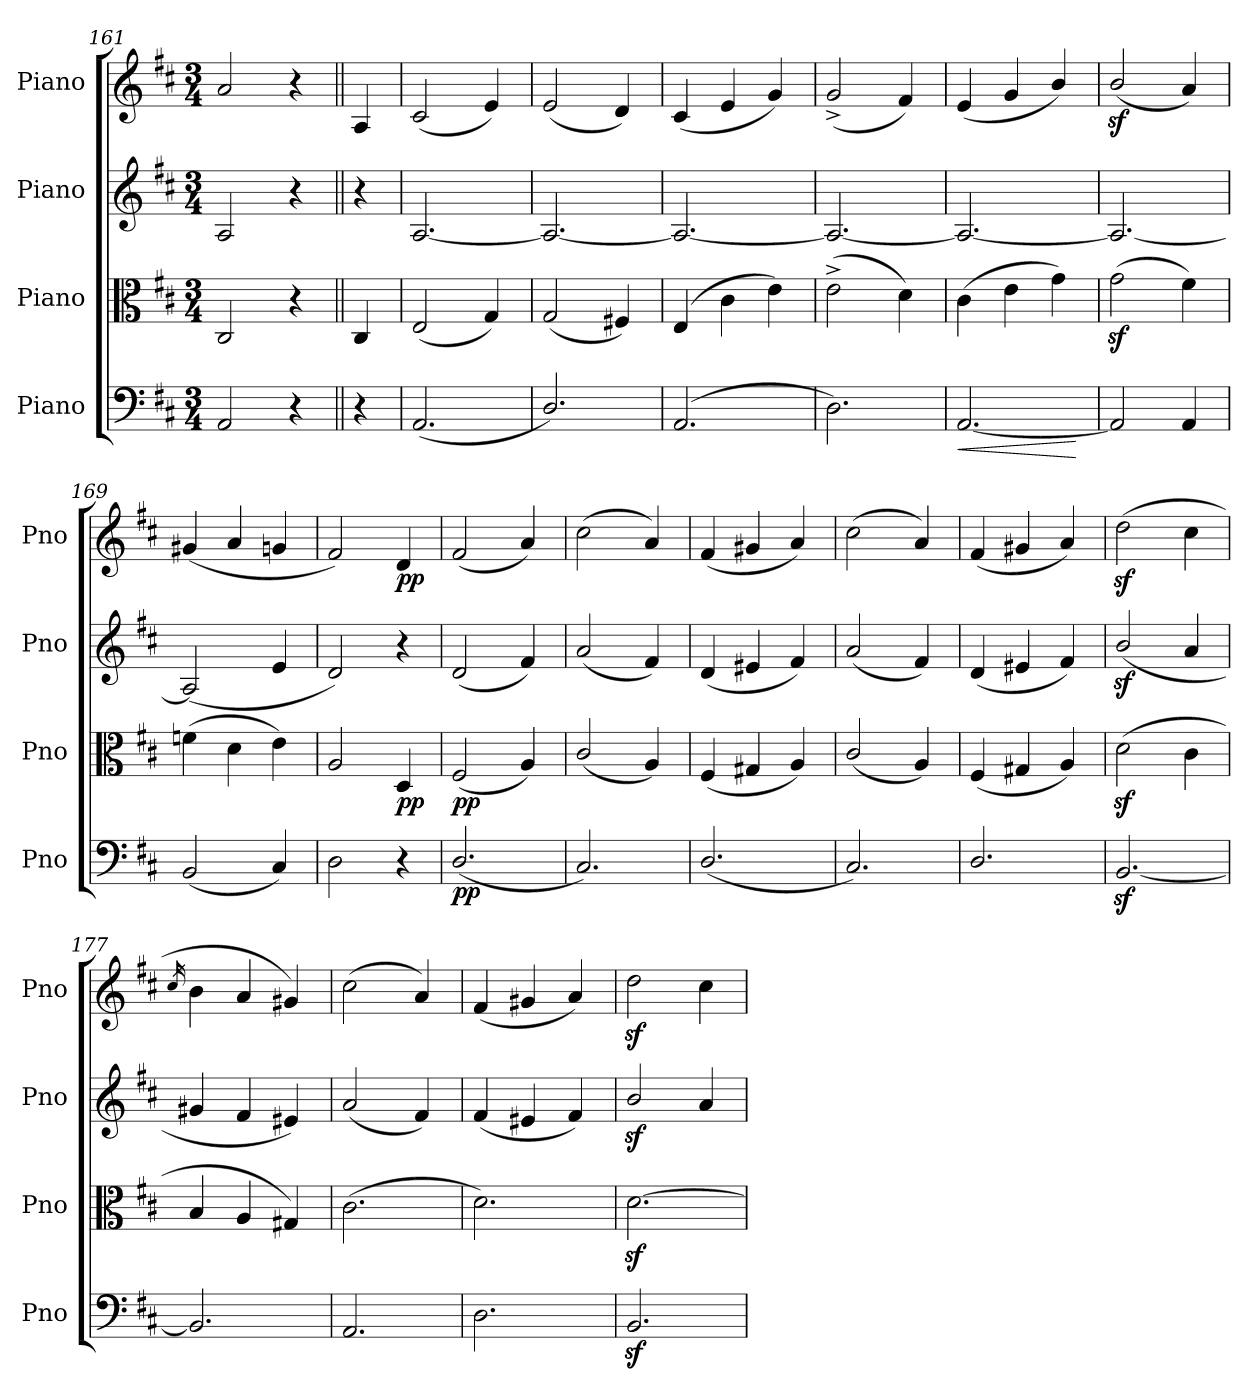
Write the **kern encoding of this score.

**kern	**dynam	**kern	**dynam	**kern	**kern	**dynam
*part4	*part4	*part3	*part3	*part2	*part1	*part1
*staff4	*staff4	*staff3	*staff3	*staff2	*staff1	*staff1
*I"Piano	*	*I"Piano	*	*I"Piano	*I"Piano	*
*I'Pno	*	*I'Pno	*	*I'Pno	*I'Pno	*
*clefF4	*	*clefC3	*	*clefG2	*clefG2	*
*k[f#c#]	*	*k[f#c#]	*	*k[f#c#]	*k[f#c#]	*
*M3/4	*	*M3/4	*	*M3/4	*M3/4	*
=161	=161	=161	=161	=161	=161	=161
2AA/	.	2C#/	.	2A/	2a/	.
4r	.	4r	.	4r	4r	.
=162||	=162||	=162||	=162||	=162||	=162||	=162||
4r	.	4C#/	.	4r	4A/	.
=163	=163	=163	=163	=163	=163	=163
(2.AA/	.	(2E/	.	[2.A/	(2c#/	.
.	.	4G/)	.	.	4e/)	.
!!LO:PB:g=z
=164	=164	=164	=164	=164	=164	=164
2.D/)	.	(2G/	.	2.A/_	(2e/	.
.	.	4F#X/)	.	.	4d/)	.
=165	=165	=165	=165	=165	=165	=165
(2.AA/	.	(4E/	.	2.A/_	(4c#/	.
.	.	4c#\	.	.	4e/	.
.	.	4e\)	.	.	4g/)	.
!!LO:LB:g=z
=166	=166	=166	=166	=166	=166	=166
2.D\)	.	(2e^\	.	2.A/_	(2g^/	.
.	.	4d\)	.	.	4f#/)	.
=167	=167	=167	=167	=167	=167	=167
!	!LO:HP:b	!	!	!	!	!
[2.AA/	<	(4c#\	.	2.A/_	(4e/	.
.	.	4e\	.	.	4g/	.
.	.	4g\)	.	.	4b/)	.
.	[	.	.	.	.	.
=168	=168	=168	=168	=168	=168	=168
2AA/]	.	(2gz<\	.	2.A/_	(2bz</	.
4AA/	.	4f#\)	.	.	4a/)	.
=169	=169	=169	=169	=169	=169	=169
(2BB/	.	(4fn\	.	(2A/]	(4g#X/	.
.	.	4d\	.	.	4a/	.
4C#/)	.	4e\)	.	4e/	4gn/	.
=170	=170	=170	=170	=170	=170	=170
2D\	.	2A/	.	2d/)	2f#/)	.
!	!	!	!LO:DY:b	!	!	!LO:DY:b
4r	.	4D/	pp	4r	4d/	pp
=171	=171	=171	=171	=171	=171	=171
!	!LO:DY:b	!	!LO:DY:b	!	!	!
(2.D/	pp	(2F#/	pp	(2d/	(2f#/	.
.	.	4A/)	.	4f#/)	4a/)	.
=172	=172	=172	=172	=172	=172	=172
2.C#/)	.	(2c#/	.	(2a/	(2cc#\	.
.	.	4A/)	.	4f#/)	4a/)	.
=173	=173	=173	=173	=173	=173	=173
(2.D/	.	(4F#/	.	(4d/	(4f#/	.
.	.	4G#X/	.	4e#X/	4g#X/	.
.	.	4A/)	.	4f#/)	4a/)	.
=174	=174	=174	=174	=174	=174	=174
2.C#/)	.	(2c#/	.	(2a/	(2cc#\	.
.	.	4A/)	.	4f#/)	4a/)	.
=175	=175	=175	=175	=175	=175	=175
2.D/	.	(4F#/	.	(4d/	(4f#/	.
.	.	4G#X/	.	4e#X/	4g#X/	.
.	.	4A/)	.	4f#/)	4a/)	.
=176	=176	=176	=176	=176	=176	=176
[2.BBz</	.	(2dz<\	.	(2bz</	(2ddz<\	.
.	.	4c#\	.	4a/	4cc#\	.
=177	=177	=177	=177	=177	=177	=177
.	.	.	.	.	16qcc#/	.
2.BB/]	.	4B/	.	4g#X/	4b\	.
.	.	4A/	.	4f#/	4a/	.
.	.	4G#X/)	.	4e#X/)	4g#X/)	.
=178	=178	=178	=178	=178	=178	=178
2.AA/	.	(2.c#\	.	(2a/	(2cc#\	.
.	.	.	.	4f#/)	4a/)	.
=179	=179	=179	=179	=179	=179	=179
2.D\	.	2.d\)	.	(4f#/	(4f#/	.
.	.	.	.	4e#X/	4g#X/	.
.	.	.	.	4f#/)	4a/)	.
=180	=180	=180	=180	=180	=180	=180
2.BBz</	.	[2.dz<\	.	2bz</	2ddz<\	.
.	.	.	.	4a/	4cc#\	.
=	=	=	=	=	=	=
*-	*-	*-	*-	*-	*-	*-
